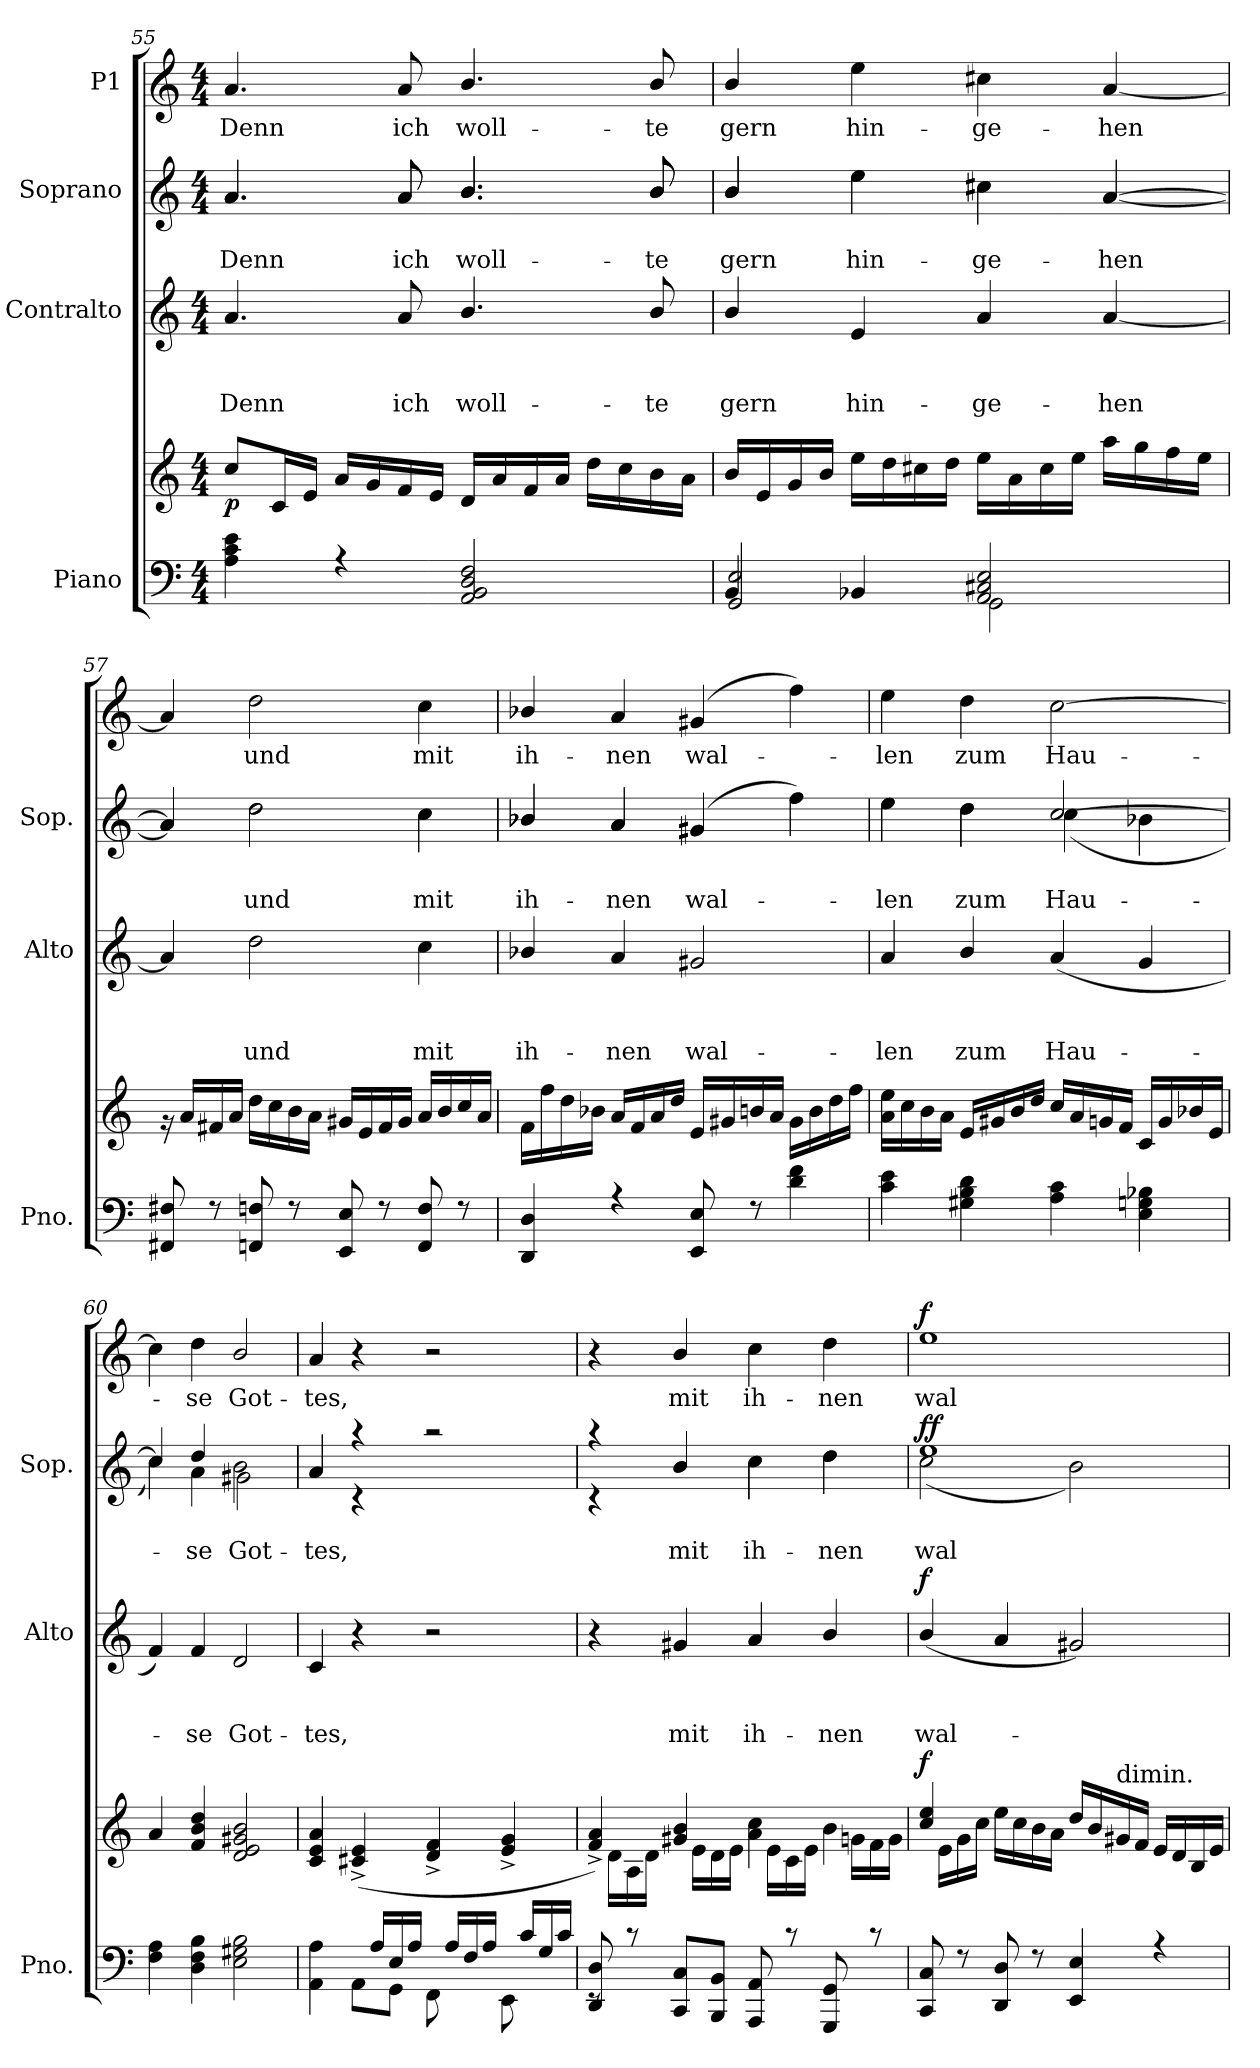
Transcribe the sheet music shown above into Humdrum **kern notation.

**kern	**kern	**dynam	**kern	**text	**text	**text	**dynam	**kern	**text	**text	**dynam	**kern	**text	**dynam
*part4	*part4	*part4	*part3	*part3	*part3	*part3	*part3	*part2	*part2	*part2	*part2	*part1	*part1	*part1
*staff5	*staff4	*staff4/5	*staff3	*staff3	*staff3	*staff3	*staff3	*staff2	*staff2	*staff2	*staff2	*staff1	*staff1	*staff1
*I"Piano	*	*	*I"Contralto	*	*	*	*	*I"Soprano	*	*	*	*I"P1	*	*
*I'Pno.	*	*	*I'Alto	*	*	*	*	*I'Sop.	*	*	*	*	*	*
*clefF4	*clefG2	*	*clefG2	*	*	*	*	*clefG2	*	*	*	*clefG2	*	*
*k[]	*k[]	*	*k[]	*	*	*	*	*k[]	*	*	*	*k[]	*	*
*C:	*C:	*	*C:	*	*	*	*	*C:	*	*	*	*C:	*	*
*M4/4	*M4/4	*	*M4/4	*	*	*	*	*M4/4	*	*	*	*M4/4	*	*
=55	=55	=55	=55	=55	=55	=55	=55	=55	=55	=55	=55	=55	=55	=55
*^	*^	*	*	*	*	*	*	*	*	*	*	*	*	*
!	!	!	!	!LO:DY:b	!	!	!	!LO:LY:b	!	!	!	!LO:LY:b	!	!	!LO:LY:b	!
*	*	*	*	*	*	*	*	*	*	*^	*	*	*	*	*	*
4A\ 4c\ 4e\	1ryy	1ryy	8cc/L	p	4.a/	.	.	Denn	.	4.a/	4.a/	.	Denn	.	4.a/	Denn	.
.	.	.	16c/L	.	.	.	.	.	.	.	.	.	.	.	.	.	.
.	.	.	16e/JJ	.	.	.	.	.	.	.	.	.	.	.	.	.	.
4r	.	.	16a/LL	.	.	.	.	.	.	.	.	.	.	.	.	.	.
.	.	.	16g/	.	.	.	.	.	.	.	.	.	.	.	.	.	.
!	!	!	!	!	!	!	!	!LO:LY:b	!	!	!	!	!LO:LY:b	!	!	!LO:LY:b	!
.	.	.	16f/	.	8a/	.	.	ich	.	8a/	8a/	.	ich	.	8a/	ich	.
.	.	.	16e/JJ	.	.	.	.	.	.	.	.	.	.	.	.	.	.
!	!	!	!	!	!	!	!	!LO:LY:b	!	!	!	!	!LO:LY:b	!	!	!LO:LY:b	!
2AA/ 2BB/ 2D/ 2F/	.	.	16d/LL	.	4.b/	.	.	woll-	.	4.b/	4.b/	.	woll-	.	4.b/	woll-	.
.	.	.	16a/	.	.	.	.	.	.	.	.	.	.	.	.	.	.
.	.	.	16f/	.	.	.	.	.	.	.	.	.	.	.	.	.	.
.	.	.	16a/JJ	.	.	.	.	.	.	.	.	.	.	.	.	.	.
.	.	.	16dd\LL	.	.	.	.	.	.	.	.	.	.	.	.	.	.
.	.	.	16cc\	.	.	.	.	.	.	.	.	.	.	.	.	.	.
!	!	!	!	!	!	!	!	!LO:LY:b	!	!	!	!	!LO:LY:b	!	!	!LO:LY:b	!
.	.	.	16b\	.	8b/	.	.	-te	.	8b/	8b/	.	-te	.	8b/	-te	.
.	.	.	16a\JJ	.	.	.	.	.	.	.	.	.	.	.	.	.	.
!!LO:PB:g=z
=56	=56	=56	=56	=56	=56	=56	=56	=56	=56	=56	=56	=56	=56	=56	=56	=56	=56
!	!	!	!	!	!	!	!	!LO:LY:b	!	!	!	!	!LO:LY:b	!	!	!LO:LY:b	!
4BB/	2GG/ 2E/	1ryy	16b/LL	.	4b/	.	.	gern	.	4b/	4b/	.	gern	.	4b/	gern	.
.	.	.	16e/	.	.	.	.	.	.	.	.	.	.	.	.	.	.
.	.	.	16g/	.	.	.	.	.	.	.	.	.	.	.	.	.	.
.	.	.	16b/JJ	.	.	.	.	.	.	.	.	.	.	.	.	.	.
!	!	!	!	!	!	!	!	!LO:LY:b	!	!	!	!	!LO:LY:b	!	!	!LO:LY:b	!
4BB-X/	.	.	16ee\LL	.	4e/	.	.	hin-	.	4ee\	4ee\	.	hin-	.	4ee\	hin-	.
.	.	.	16dd\	.	.	.	.	.	.	.	.	.	.	.	.	.	.
.	.	.	16cc#X\	.	.	.	.	.	.	.	.	.	.	.	.	.	.
.	.	.	16dd\JJ	.	.	.	.	.	.	.	.	.	.	.	.	.	.
!	!	!	!	!	!	!	!	!LO:LY:b	!	!	!	!	!LO:LY:b	!	!	!LO:LY:b	!
2AA/ 2C#X/ 2E/	2GG\	.	16ee\LL	.	4a/	.	.	-ge-	.	4cc#X\	4cc#X\	.	-ge-	.	4cc#X\	-ge-	.
.	.	.	16a\	.	.	.	.	.	.	.	.	.	.	.	.	.	.
.	.	.	16cc#\	.	.	.	.	.	.	.	.	.	.	.	.	.	.
.	.	.	16ee\JJ	.	.	.	.	.	.	.	.	.	.	.	.	.	.
!	!	!	!	!	!	!	!	!LO:LY:b	!	!	!	!	!LO:LY:b	!	!	!LO:LY:b	!
.	.	.	16aa\LL	.	[<4a/	.	.	-hen	.	[<4a/	[<4a/	.	-hen	.	[<4a/	-hen	.
.	.	.	16gg\	.	.	.	.	.	.	.	.	.	.	.	.	.	.
.	.	.	16ff\	.	.	.	.	.	.	.	.	.	.	.	.	.	.
.	.	.	16ee\JJ	.	.	.	.	.	.	.	.	.	.	.	.	.	.
=57	=57	=57	=57	=57	=57	=57	=57	=57	=57	=57	=57	=57	=57	=57	=57	=57	=57
8FF#X/ 8F#X/	1ryy	1ryy	16r	.	4a/]	.	.	.	.	4a/]	4a/]	.	.	.	4a/]	.	.
.	.	.	16a/LL	.	.	.	.	.	.	.	.	.	.	.	.	.	.
8r	.	.	16f#X/	.	.	.	.	.	.	.	.	.	.	.	.	.	.
.	.	.	16a/JJ	.	.	.	.	.	.	.	.	.	.	.	.	.	.
!	!	!	!	!	!	!	!	!LO:LY:b	!	!	!	!	!LO:LY:b	!	!	!LO:LY:b	!
8FFn/ 8Fn/	.	.	16dd\LL	.	2dd\	.	.	und	.	2dd\	2dd\	.	und	.	2dd\	und	.
.	.	.	16cc\	.	.	.	.	.	.	.	.	.	.	.	.	.	.
8r	.	.	16b\	.	.	.	.	.	.	.	.	.	.	.	.	.	.
.	.	.	16a\JJ	.	.	.	.	.	.	.	.	.	.	.	.	.	.
8EE/ 8E/	.	.	16g#X/LL	.	.	.	.	.	.	.	.	.	.	.	.	.	.
.	.	.	16e/	.	.	.	.	.	.	.	.	.	.	.	.	.	.
8r	.	.	16f#/	.	.	.	.	.	.	.	.	.	.	.	.	.	.
.	.	.	16g#/JJ	.	.	.	.	.	.	.	.	.	.	.	.	.	.
!	!	!	!	!	!	!	!	!LO:LY:b	!	!	!	!	!LO:LY:b	!	!	!LO:LY:b	!
8FF/ 8F/	.	.	16a/LL	.	4cc\	.	.	mit	.	4cc\	4cc\	.	mit	.	4cc\	mit	.
.	.	.	16b/	.	.	.	.	.	.	.	.	.	.	.	.	.	.
8r	.	.	16cc/	.	.	.	.	.	.	.	.	.	.	.	.	.	.
.	.	.	16a/JJ	.	.	.	.	.	.	.	.	.	.	.	.	.	.
=58	=58	=58	=58	=58	=58	=58	=58	=58	=58	=58	=58	=58	=58	=58	=58	=58	=58
!	!	!	!	!	!	!	!	!LO:LY:b	!	!	!	!	!LO:LY:b	!	!	!LO:LY:b	!
4DD/ 4D/	1ryy	1ryy	16f\LL	.	4b-X/	.	.	ih-	.	4b-X/	4b-X/	.	ih-	.	4b-X/	ih-	.
.	.	.	16ff\	.	.	.	.	.	.	.	.	.	.	.	.	.	.
.	.	.	16dd\	.	.	.	.	.	.	.	.	.	.	.	.	.	.
.	.	.	16b-X\JJ	.	.	.	.	.	.	.	.	.	.	.	.	.	.
!	!	!	!	!	!	!	!	!LO:LY:b	!	!	!	!	!LO:LY:b	!	!	!LO:LY:b	!
4r	.	.	16a/LL	.	4a/	.	.	-nen	.	4a/	4a/	.	-nen	.	4a/	-nen	.
.	.	.	16f/	.	.	.	.	.	.	.	.	.	.	.	.	.	.
.	.	.	16a/	.	.	.	.	.	.	.	.	.	.	.	.	.	.
.	.	.	16dd/JJ	.	.	.	.	.	.	.	.	.	.	.	.	.	.
!	!	!	!	!	!	!	!	!LO:LY:b	!	!	!	!	!LO:LY:b	!	!	!LO:LY:b	!
8EE/ 8E/	.	.	16e/LL	.	2g#X/	.	.	wal-	.	(>4g#X/	4g#X/	.	wal-	.	(>4g#X/	wal-	.
.	.	.	16g#X/	.	.	.	.	.	.	.	.	.	.	.	.	.	.
8r	.	.	16bn/	.	.	.	.	.	.	.	.	.	.	.	.	.	.
.	.	.	16a/JJ	.	.	.	.	.	.	.	.	.	.	.	.	.	.
4d\ 4f\	.	.	16g#\LL	.	.	.	.	.	.	4ff\)	4ff\	.	.	.	4ff\)	.	.
.	.	.	16b\	.	.	.	.	.	.	.	.	.	.	.	.	.	.
.	.	.	16dd\	.	.	.	.	.	.	.	.	.	.	.	.	.	.
.	.	.	16ff\JJ	.	.	.	.	.	.	.	.	.	.	.	.	.	.
!!LO:LB:g=z
=59	=59	=59	=59	=59	=59	=59	=59	=59	=59	=59	=59	=59	=59	=59	=59	=59	=59
!	!	!	!	!	!	!	!	!LO:LY:b	!	!	!	!	!LO:LY:b	!	!	!LO:LY:b	!
4c\ 4e\	1ryy	1ryy	16a\ 16ee\LL	.	4a/	.	.	-len	.	4ee\	4ee\	.	-len	.	4ee\	-len	.
.	.	.	16cc\	.	.	.	.	.	.	.	.	.	.	.	.	.	.
.	.	.	16b\	.	.	.	.	.	.	.	.	.	.	.	.	.	.
.	.	.	16a\JJ	.	.	.	.	.	.	.	.	.	.	.	.	.	.
!	!	!	!	!	!	!	!	!LO:LY:b	!	!	!	!	!LO:LY:b	!	!	!LO:LY:b	!
4G#X\ 4B\ 4d\	.	.	16e/LL	.	4b/	.	.	zum	.	4dd\	4dd\	.	zum	.	4dd\	zum	.
.	.	.	16g#X/	.	.	.	.	.	.	.	.	.	.	.	.	.	.
.	.	.	16b/	.	.	.	.	.	.	.	.	.	.	.	.	.	.
.	.	.	16dd/JJ	.	.	.	.	.	.	.	.	.	.	.	.	.	.
!	!	!	!	!	!	!	!	!LO:LY:b	!	!	!	!	!LO:LY:b	!	!	!LO:LY:b	!
4A\ 4c\	.	.	16cc/LL	.	(<4a/	.	.	Hau-	.	[>2cc/	(<4cc\	.	Hau-	.	[>2cc\	Hau-	.
.	.	.	16a/	.	.	.	.	.	.	.	.	.	.	.	.	.	.
.	.	.	16gn/	.	.	.	.	.	.	.	.	.	.	.	.	.	.
.	.	.	16f/JJ	.	.	.	.	.	.	.	.	.	.	.	.	.	.
4E\ 4Gn\ 4B-X\	.	.	16c/LL	.	4g/	.	.	.	.	.	4b-X\	.	.	.	.	.	.
.	.	.	16g/	.	.	.	.	.	.	.	.	.	.	.	.	.	.
.	.	.	16b-X/	.	.	.	.	.	.	.	.	.	.	.	.	.	.
.	.	.	16e/JJ	.	.	.	.	.	.	.	.	.	.	.	.	.	.
=60	=60	=60	=60	=60	=60	=60	=60	=60	=60	=60	=60	=60	=60	=60	=60	=60	=60
4F\ 4A\	1ryy	1ryy	4a/	.	4f/)	.	.	.	.	4cc/]	4cc\)	.	.	.	4cc\]	.	.
!	!	!	!	!	!	!	!	!LO:LY:b	!	!	!	!	!LO:LY:b	!	!	!LO:LY:b	!
4D\ 4F\ 4B\	.	.	4f/ 4b/ 4dd/	.	4f/	.	.	-se	.	4dd/	4a\	.	-se	.	4dd\	-se	.
!	!	!	!	!	!	!	!	!LO:LY:b	!	!	!	!	!LO:LY:b	!	!	!LO:LY:b	!
2E\ 2G#X\ 2B\	.	.	2d/ 2e/ 2g#X/ 2b/	.	2d/	.	.	Got-	.	2b\	2g#X\	.	Got-	.	2b/	Got-	.
=61	=61	=61	=61	=61	=61	=61	=61	=61	=61	=61	=61	=61	=61	=61	=61	=61	=61
!	!	!	!	!	!	!	!	!LO:LY:b	!	!	!	!	!LO:LY:b	!	!	!LO:LY:b	!
4AA\ 4A\	4ryy	1ryy	4c/ 4e/ 4a/	.	4c/	.	.	-tes,	.	4a/	4a/	.	-tes,	.	4a/	-tes,	.
16ryy	8AA\L	.	(>4c#X/^< 4e/^<	.	4r	.	.	.	.	4raa	4rc	.	.	.	4r	.	.
16A/LL	.	.	.	.	.	.	.	.	.	.	.	.	.	.	.	.	.
16E/	8GG\J	.	.	.	.	.	.	.	.	.	.	.	.	.	.	.	.
16A/JJ	.	.	.	.	.	.	.	.	.	.	.	.	.	.	.	.	.
16ryy	8FF\	.	4d/^< 4f/^<	.	2r	.	.	.	.	2raa	2ryy	.	.	.	2r	.	.
16A/LL	.	.	.	.	.	.	.	.	.	.	.	.	.	.	.	.	.
16F/	8ryy	.	.	.	.	.	.	.	.	.	.	.	.	.	.	.	.
16A/JJ	.	.	.	.	.	.	.	.	.	.	.	.	.	.	.	.	.
16ryy	8EE\	.	4e/^< 4g/^<	.	.	.	.	.	.	.	.	.	.	.	.	.	.
16c/LL	.	.	.	.	.	.	.	.	.	.	.	.	.	.	.	.	.
16G/	8ryy	.	.	.	.	.	.	.	.	.	.	.	.	.	.	.	.
16c/JJ	.	.	.	.	.	.	.	.	.	.	.	.	.	.	.	.	.
!!LO:LB:g=z
=62	=62	=62	=62	=62	=62	=62	=62	=62	=62	=62	=62	=62	=62	=62	=62	=62	=62
8DD/ 8D/	8rEE	16ryy	4f/^> 4a/^>)	.	4r	.	.	.	.	4raa	4rc	.	.	.	4r	.	.
.	.	16d\LL	.	.	.	.	.	.	.	.	.	.	.	.	.	.	.
8rc	2..ryy	16A\	.	.	.	.	.	.	.	.	.	.	.	.	.	.	.
.	.	16d\JJ	.	.	.	.	.	.	.	.	.	.	.	.	.	.	.
!	!	!	!	!	!	!	!	!LO:LY:b	!	!	!	!	!LO:LY:b	!	!	!LO:LY:b	!
8CC/ 8C/L	.	16ryy	4g#X/ 4b/	.	4g#X/	.	.	mit	.	4b/	4b/	.	mit	.	4b/	mit	.
.	.	16e\LL	.	.	.	.	.	.	.	.	.	.	.	.	.	.	.
8BBB/ 8BB/J	.	16d\	.	.	.	.	.	.	.	.	.	.	.	.	.	.	.
.	.	16e\JJ	.	.	.	.	.	.	.	.	.	.	.	.	.	.	.
!	!	!	!	!	!	!	!	!LO:LY:b	!	!	!	!	!LO:LY:b	!	!	!LO:LY:b	!
8AAA/ 8AA/	.	16ryy	4a\ 4cc\	.	4a/	.	.	ih-	.	4cc\	4cc\	.	ih-	.	4cc\	ih-	.
.	.	16e\LL	.	.	.	.	.	.	.	.	.	.	.	.	.	.	.
8rc	.	16c\	.	.	.	.	.	.	.	.	.	.	.	.	.	.	.
.	.	16e\JJ	.	.	.	.	.	.	.	.	.	.	.	.	.	.	.
!	!	!	!	!	!	!	!	!LO:LY:b	!	!	!	!	!LO:LY:b	!	!	!LO:LY:b	!
8GGG/ 8GG/	.	16ryy	4b\	.	4b/	.	.	-nen	.	4dd\	4dd\	.	-nen	.	4dd\	-nen	.
.	.	16gn\LL	.	.	.	.	.	.	.	.	.	.	.	.	.	.	.
8rc	.	16f\	.	.	.	.	.	.	.	.	.	.	.	.	.	.	.
.	.	16g\JJ	.	.	.	.	.	.	.	.	.	.	.	.	.	.	.
=63	=63	=63	=63	=63	=63	=63	=63	=63	=63	=63	=63	=63	=63	=63	=63	=63	=63
!	!	!	!	!LO:DY:a	!	!	!	!LO:LY:b	!LO:DY:a	!	!	!	!LO:LY:b	!LO:DY:a	!	!LO:LY:b	!
!	!	!	!	!	!	!	!	!	!	!	!	!	!	!LO:DY:n=1:a	!	!	!LO:DY:a
8CC/ 8C/	1ryy	16ryy	4cc/ 4ee/	f	(>4b/	.	.	wal-	f	1ee	(<2cc\	.	wal-	f f	1ee	wal-	f
.	.	16e\LL	.	.	.	.	.	.	.	.	.	.	.	.	.	.	.
8r	.	16g\	.	.	.	.	.	.	.	.	.	.	.	.	.	.	.
.	.	16cc\JJ	.	.	.	.	.	.	.	.	.	.	.	.	.	.	.
8DD/ 8D/	.	16ee\LL	2.ryy	.	4a/	.	.	.	.	.	.	.	.	.	.	.	.
.	.	16cc\	.	.	.	.	.	.	.	.	.	.	.	.	.	.	.
8r	.	16b\	.	.	.	.	.	.	.	.	.	.	.	.	.	.	.
.	.	16a\JJ	.	.	.	.	.	.	.	.	.	.	.	.	.	.	.
4EE/ 4E/	.	16dd/LL	.	.	2g#X/)	.	.	.	.	.	2b\)	.	.	.	.	.	.
.	.	16b/	.	.	.	.	.	.	.	.	.	.	.	.	.	.	.
!	!	!LO:TX:a:t=dimin.	!	!	!	!	!	!	!	!	!	!	!	!	!	!	!
.	.	16g#X/	.	.	.	.	.	.	.	.	.	.	.	.	.	.	.
.	.	16f/JJ	.	.	.	.	.	.	.	.	.	.	.	.	.	.	.
4r	.	16e/LL	.	.	.	.	.	.	.	.	.	.	.	.	.	.	.
.	.	16d/	.	.	.	.	.	.	.	.	.	.	.	.	.	.	.
.	.	16B/	.	.	.	.	.	.	.	.	.	.	.	.	.	.	.
.	.	16e/JJ	.	.	.	.	.	.	.	.	.	.	.	.	.	.	.
*v	*v	*	*	*	*	*	*	*	*	*v	*v	*	*	*	*	*	*
*	*v	*v	*	*	*	*	*	*	*	*	*	*	*	*	*
=	=	=	=	=	=	=	=	=	=	=	=	=	=	=
*-	*-	*-	*-	*-	*-	*-	*-	*-	*-	*-	*-	*-	*-	*-
